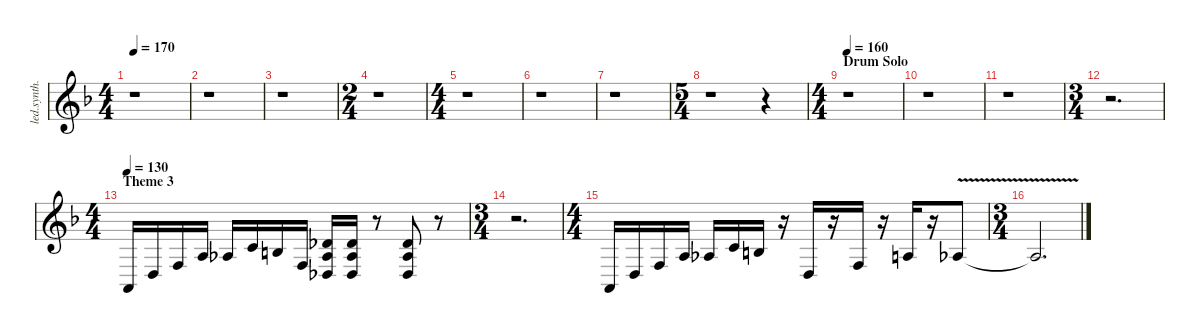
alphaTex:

\defaultSystemsLayout 4
\hideDynamics
\bracketExtendMode nobrackets
\otherSystemsTrackNameOrientation horizontal
\track ("Keyboards" "led.synth.") {instrument lead1square}
\staff {score}
\tuning (E4 B3 G3 D3 A2 E2)
\ts (4 4)
\tempo 170
\clef g2
\ks f
r.1{dy f beam Down} |
r.1{beam Down} |
r.1{beam Down} |
\ts (2 4)
r.1{beam Down} |
\ts (4 4)
r.1{beam Down} |
r.1{beam Down} |
r.1{beam Down} |
\ts (5 4)
r.1{beam Down} r.4{beam Down} |
\ts (4 4)
\section ("" "Drum Solo")
\tempo 160
r.1{beam Down} |
r.1{beam Down} |
r.1{beam Down} |
\ts (3 4)
r.2{d beam Down} |
\ts (4 4)
\section ("" "Theme 3")
\tempo 130
5.6{acc forcenatural}.16{instrument lead2sawtooth beam Up} 5.5{acc forcenatural}.16{beam Up} 8.5{acc forcenatural}.16{beam Up} 7.4{acc forcenatural}.16{beam Up} 6.4{acc b}.16{beam Up} 5.3{acc forcenatural}.16{beam Up} 4.3{acc forcenatural}.16{beam Up} 3.4{acc forcenatural}.16{beam Up} (6.3{acc b} 6.4{acc b} 4.5{acc b}).16{beam Up} (6.3{acc b} 6.4{acc b} 4.5{acc b}).16{beam Up} r.8{beam Up} (6.3{acc b} 6.4{acc b} 4.5{acc b}).8{beam Up} r.8{beam Up} |
\ts (3 4)
r.2{d beam Down} |
\ts (4 4)
5.6{acc forcenatural}.16{beam Up} 5.5{acc forcenatural}.16{beam Up} 8.5{acc forcenatural}.16{beam Up} 7.4{acc forcenatural}.16{beam Up} 6.4{acc b}.16{beam Up} 5.3{acc forcenatural}.16{beam Up} 4.3{acc forcenatural}.16{beam Up} r.16{beam Up} 5.5{acc forcenatural}.16{beam Up} r.16{beam Up} 8.5{acc forcenatural}.16{beam Up} r.16{beam Up} 7.4{acc forcenatural}.16{beam Up} r.16{beam Up} 6.4{v acc b}.8{beam Up} |
\ts (3 4)
6.4{v t acc b}.2{d beam Up}
